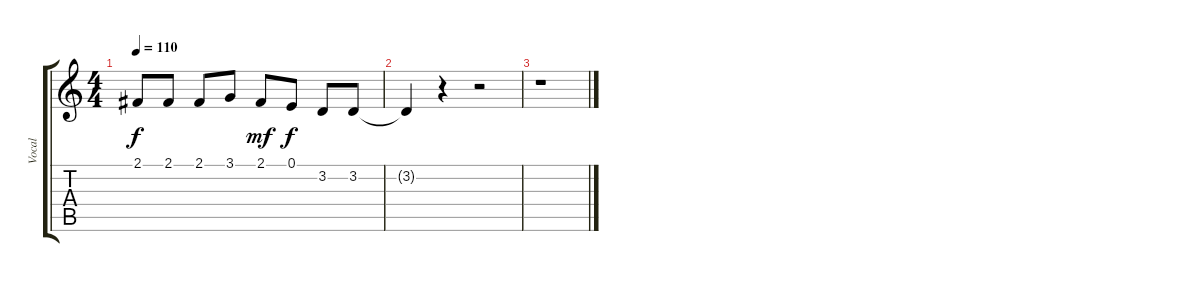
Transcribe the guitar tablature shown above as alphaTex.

\track ("Vocal" "Vocal") {instrument altosax}
\staff {score tabs}
\tuning (E4 B3 G3 D3 A2 E2) {hide}
\ts (4 4)
\tempo 110
\clef g2
\ks c
2.1.8{dy f} 2.1.8 2.1.8 3.1.8 2.1.8{dy mf} 0.1.8{dy f} 3.2.8 3.2.8 |
3.2{t}.4 r.4 r.2 |
r.1
